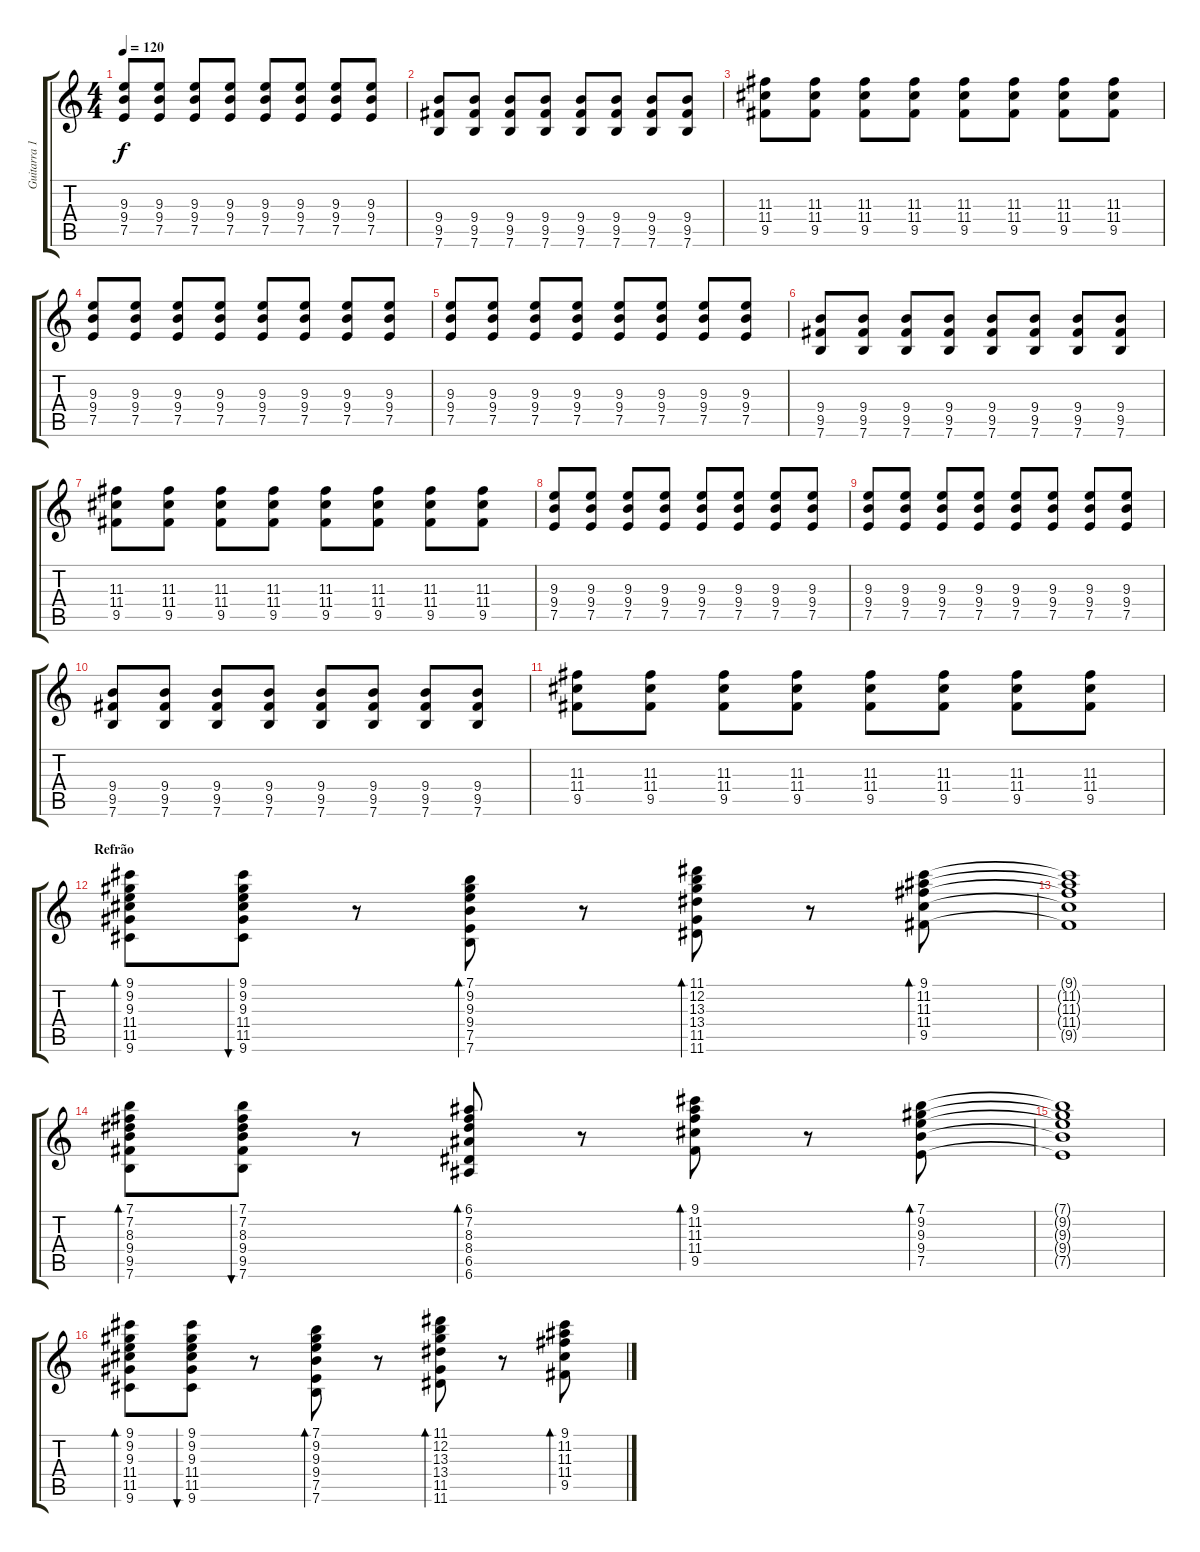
\track ("Guitarra 1" "Guitarra 1") {instrument electricguitarmuted}
\staff {score tabs}
\tuning (E4 B3 G3 D3 A2 E2) {hide}
\ts (4 4)
\tempo 120
\clef g2
\ks c
(9.3 9.4 7.5).8{dy f} (9.3 9.4 7.5).8 (9.3 9.4 7.5).8 (9.3 9.4 7.5).8 (9.3 9.4 7.5).8 (9.3 9.4 7.5).8 (9.3 9.4 7.5).8 (9.3 9.4 7.5).8 |
(9.4 9.5 7.6).8 (9.4 9.5 7.6).8 (9.4 9.5 7.6).8 (9.4 9.5 7.6).8 (9.4 9.5 7.6).8 (9.4 9.5 7.6).8 (9.4 9.5 7.6).8 (9.4 9.5 7.6).8 |
(11.3 11.4 9.5).8 (11.3 11.4 9.5).8 (11.3 11.4 9.5).8 (11.3 11.4 9.5).8 (11.3 11.4 9.5).8 (11.3 11.4 9.5).8 (11.3 11.4 9.5).8 (11.3 11.4 9.5).8 |
(9.3 9.4 7.5).8 (9.3 9.4 7.5).8 (9.3 9.4 7.5).8 (9.3 9.4 7.5).8 (9.3 9.4 7.5).8 (9.3 9.4 7.5).8 (9.3 9.4 7.5).8 (9.3 9.4 7.5).8 |
(9.3 9.4 7.5).8 (9.3 9.4 7.5).8 (9.3 9.4 7.5).8 (9.3 9.4 7.5).8 (9.3 9.4 7.5).8 (9.3 9.4 7.5).8 (9.3 9.4 7.5).8 (9.3 9.4 7.5).8 |
(9.4 9.5 7.6).8 (9.4 9.5 7.6).8 (9.4 9.5 7.6).8 (9.4 9.5 7.6).8 (9.4 9.5 7.6).8 (9.4 9.5 7.6).8 (9.4 9.5 7.6).8 (9.4 9.5 7.6).8 |
(11.3 11.4 9.5).8 (11.3 11.4 9.5).8 (11.3 11.4 9.5).8 (11.3 11.4 9.5).8 (11.3 11.4 9.5).8 (11.3 11.4 9.5).8 (11.3 11.4 9.5).8 (11.3 11.4 9.5).8 |
(9.3 9.4 7.5).8 (9.3 9.4 7.5).8 (9.3 9.4 7.5).8 (9.3 9.4 7.5).8 (9.3 9.4 7.5).8 (9.3 9.4 7.5).8 (9.3 9.4 7.5).8 (9.3 9.4 7.5).8 |
(9.3 9.4 7.5).8 (9.3 9.4 7.5).8 (9.3 9.4 7.5).8 (9.3 9.4 7.5).8 (9.3 9.4 7.5).8 (9.3 9.4 7.5).8 (9.3 9.4 7.5).8 (9.3 9.4 7.5).8 |
(9.4 9.5 7.6).8 (9.4 9.5 7.6).8 (9.4 9.5 7.6).8 (9.4 9.5 7.6).8 (9.4 9.5 7.6).8 (9.4 9.5 7.6).8 (9.4 9.5 7.6).8 (9.4 9.5 7.6).8 |
(11.3 11.4 9.5).8 (11.3 11.4 9.5).8 (11.3 11.4 9.5).8 (11.3 11.4 9.5).8 (11.3 11.4 9.5).8 (11.3 11.4 9.5).8 (11.3 11.4 9.5).8 (11.3 11.4 9.5).8 |
\section ("" "Refrão")
(9.1 9.2 9.3 11.4 11.5 9.6).8{bd 60} (9.1 9.2 9.3 11.4 11.5 9.6).8{bu 60} r.8 (7.1 9.2 9.3 9.4 7.5 7.6).8{bd 60} r.8 (11.1 12.2 13.3 13.4 11.5 11.6).8{bd 60} r.8 (9.1 11.2 11.3 11.4 9.5).8{bd 60} |
(9.1{t} 11.2{t} 11.3{t} 11.4{t} 9.5{t}).1 |
(7.1 7.2 8.3 9.4 9.5 7.6).8{bd 60} (7.1 7.2 8.3 9.4 9.5 7.6).8{bu 60} r.8 (6.1 7.2 8.3 8.4 6.5 6.6).8{bd 60} r.8 (9.1 11.2 11.3 11.4 9.5).8{bd 60} r.8 (7.1 9.2 9.3 9.4 7.5).8{bd 60} |
(7.1{t} 9.2{t} 9.3{t} 9.4{t} 7.5{t}).1 |
(9.1 9.2 9.3 11.4 11.5 9.6).8{bd 60} (9.1 9.2 9.3 11.4 11.5 9.6).8{bu 60} r.8 (7.1 9.2 9.3 9.4 7.5 7.6).8{bd 60} r.8 (11.1 12.2 13.3 13.4 11.5 11.6).8{bd 60} r.8 (9.1 11.2 11.3 11.4 9.5).8{bd 60}
